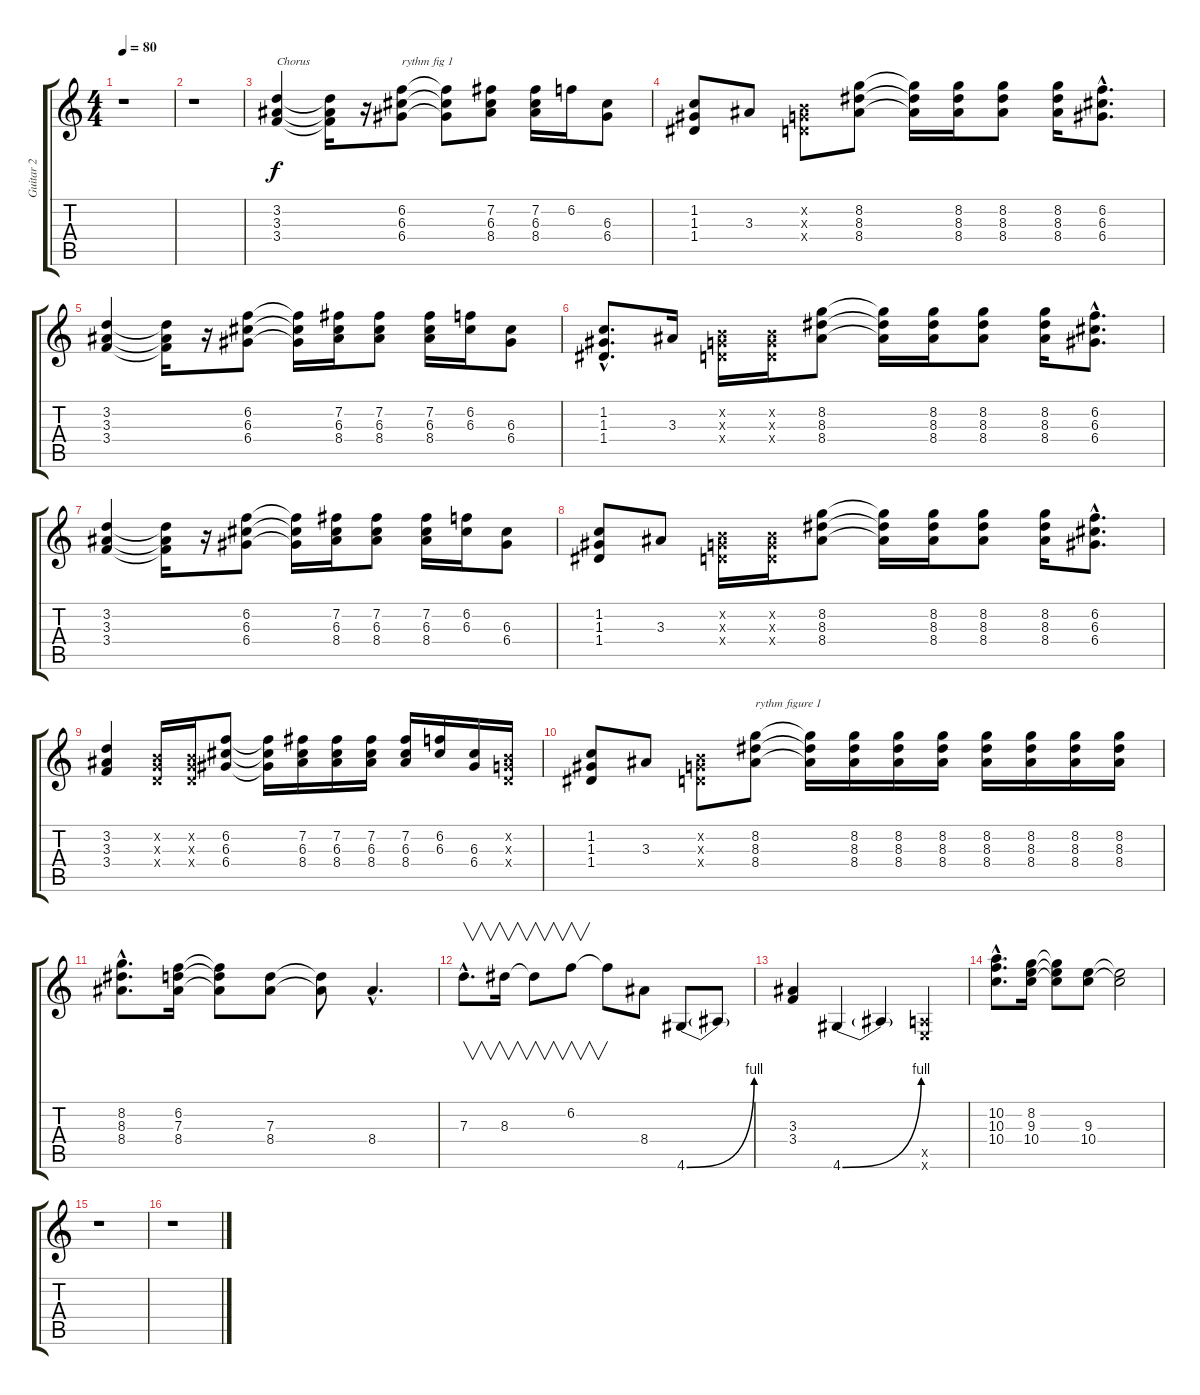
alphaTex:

\track ("Guitar 2" "Guitar 2") {instrument distortionguitar}
\staff {score tabs}
\tuning (E4 B3 G3 D3 A2 E2) {hide}
\ts (4 4)
\tempo 80
\clef g2
\ks c
r.1{dy f} |
r.1 |
(3.2 3.3 3.4).4{txt "Chorus"} (3.2{t} 3.3{t} 3.4{t}).16 r.16 (6.2 6.3 6.4).8{txt "rythm fig 1"} (6.2{t} 6.3{t} 6.4{t}).8 (7.2 6.3 8.4).8 (7.2 6.3 8.4).16 6.2.16 (6.3 6.4).8 |
(1.2 1.3 1.4).8 3.3.8 (0.2{x} 0.3{x} 0.4{x}).8 (8.2 8.3 8.4).8 (8.2{t} 8.3{t} 8.4{t}).16 (8.2 8.3 8.4).16 (8.2 8.3 8.4).8 (8.2 8.3 8.4).16 (6.2{hac} 6.3{hac} 6.4{hac}).8{d} |
(3.2 3.3 3.4).4 (3.2{t} 3.3{t} 3.4{t}).16 r.16 (6.2 6.3 6.4).8 (6.2{t} 6.3{t} 6.4{t}).16 (7.2 6.3 8.4).16 (7.2 6.3 8.4).8 (7.2 6.3 8.4).16 (6.2 6.3).16 (6.3 6.4).8 |
(1.2{hac} 1.3{hac} 1.4{hac}).8{d} 3.3.16 (0.2{x} 0.3{x} 0.4{x}).16 (0.2{x} 0.3{x} 0.4{x}).16 (8.2 8.3 8.4).8 (8.2{t} 8.3{t} 8.4{t}).16 (8.2 8.3 8.4).16 (8.2 8.3 8.4).8 (8.2 8.3 8.4).16 (6.2{hac} 6.3{hac} 6.4{hac}).8{d} |
(3.2 3.3 3.4).4 (3.2{t} 3.3{t} 3.4{t}).16 r.16 (6.2 6.3 6.4).8 (6.2{t} 6.3{t} 6.4{t}).16 (7.2 6.3 8.4).16 (7.2 6.3 8.4).8 (7.2 6.3 8.4).16 (6.2 6.3).16 (6.3 6.4).8 |
(1.2 1.3 1.4).8 3.3.8 (0.2{x} 0.3{x} 0.4{x}).16 (0.2{x} 0.3{x} 0.4{x}).16 (8.2 8.3 8.4).8 (8.2{t} 8.3{t} 8.4{t}).16 (8.2 8.3 8.4).16 (8.2 8.3 8.4).8 (8.2 8.3 8.4).16 (6.2{hac} 6.3{hac} 6.4{hac}).8{d} |
(3.2 3.3 3.4).4 (0.2{x} 0.3{x} 0.4{x}).16 (0.2{x} 0.3{x} 0.4{x}).16 (6.2 6.3 6.4).8 (6.2{t} 6.3{t} 6.4{t}).16 (7.2 6.3 8.4).16 (7.2 6.3 8.4).16 (7.2 6.3 8.4).16 (7.2 6.3 8.4).16 (6.2 6.3).16 (6.3 6.4).16 (0.2{x} 0.3{x} 0.4{x}).16 |
(1.2 1.3 1.4).8 3.3.8 (0.2{x} 0.3{x} 0.4{x}).8 (8.2 8.3 8.4).8{txt "rythm figure 1"} (8.2{t} 8.3{t} 8.4{t}).16 (8.2 8.3 8.4).16 (8.2 8.3 8.4).16 (8.2 8.3 8.4).16 (8.2 8.3 8.4).16 (8.2 8.3 8.4).16 (8.2 8.3 8.4).16 (8.2 8.3 8.4).16 |
(8.2{hac} 8.3{hac} 8.4{hac}).8{d} (6.2 7.3 8.4).16 (6.2{t} 7.3{t} 8.4{t}).8 (7.3 8.4).8 (7.3{t} 8.4{t}).8 8.4{hac}.4{d} |
7.3{hac}.8{v d} 8.3.16{v} 8.3{t}.8{v} 6.2.8{v} 6.2{t}.8 8.4.8 4.6{be (bend 0 0 60 4)}.8 4.6{t}.8 |
(3.3 3.4).4 4.6{be (bend 0 0 60 4)}.4 4.6{t}.4 (0.5{x} 0.6{x}).4 |
(10.2{hac} 10.3{hac} 10.4{hac}).8{d} (8.2 9.3 10.4).16 (8.2{t} 9.3{t} 10.4{t}).8 (9.3 10.4).8 (9.3{t} 10.4{t}).2 |
r.1 |
r.1
